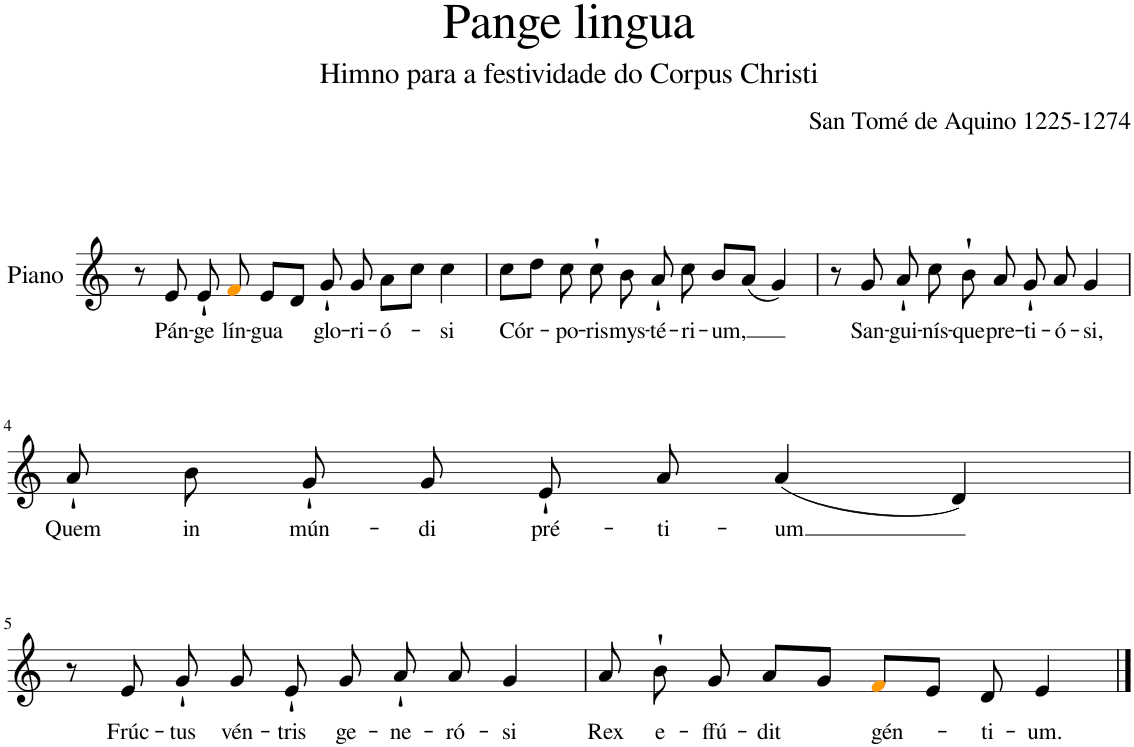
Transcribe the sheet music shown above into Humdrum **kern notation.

**kern	**text
*part1	*part1
*staff1	*staff1
*I"Piano	*
*I'Pno	*
*clefG2	*
*k[]	*
*M6/4	*
=1	=1
8r	.
!	!LO:LY:b
8e/	Pán-
!	!LO:LY:b
8e`/	-ge
!	!LO:LY:b
8fi/	lín-
!	!LO:LY:b
8e/L	-gua
8d/J	.
!	!LO:LY:b
8g`/	glo-
!	!LO:LY:b
8g/	-ri-
!	!LO:LY:b
8a\L	-ó-
8cc\J	.
!	!LO:LY:b
4cc\	-si
=2	=2
*M11/8	*
!	!LO:LY:b
8cc\L	Cór-
8dd\J	.
!	!LO:LY:b
8cc\	-po-
!	!LO:LY:b
8cc`\	-ris
!	!LO:LY:b
8b\	mys-
!	!LO:LY:b
8a`/	-té-
!	!LO:LY:b
8cc\	-ri-
!	!LO:LY:b
8b/L	-um,
(8a/J	.
4g/)	.
=3	=3
*M5/4	*
8r	.
!	!LO:LY:b
8g/	San-
!	!LO:LY:b
8a`/	-gui-
!	!LO:LY:b
8cc\	-nís-
!	!LO:LY:b
8b`\	-que
!	!LO:LY:b
8a/	pre-
!	!LO:LY:b
8g`/	-ti-
!	!LO:LY:b
8a/	-ó-
!	!LO:LY:b
4g/	-si,
!!LO:LB:g=z
=4	=4
!	!LO:LY:b
8a`/	Quem
!	!LO:LY:b
8b\	in
!	!LO:LY:b
8g`/	mún-
!	!LO:LY:b
8g/	-di
!	!LO:LY:b
8e`/	pré-
!	!LO:LY:b
8a/	-ti-
!	!LO:LY:b
(4a/	-um
4d/)	.
!!LO:LB:g=z
=5	=5
8r	.
!	!LO:LY:b
8e/	Frúc-
!	!LO:LY:b
8g`/	-tus
!	!LO:LY:b
8g/	vén-
!	!LO:LY:b
8e`/	-tris
!	!LO:LY:b
8g/	ge-
!	!LO:LY:b
8a`/	-ne-
!	!LO:LY:b
8a/	-ró-
!	!LO:LY:b
4g/	-si
=6	=6
!	!LO:LY:b
8a/	Rex
!	!LO:LY:b
8b`\	e-
!	!LO:LY:b
8g/	-ffú-
!	!LO:LY:b
8a/L	-dit
8g/J	.
!	!LO:LY:b
8fi/L	gén-
8e/J	.
!	!LO:LY:b
8d/	-ti-
!	!LO:LY:b
4e/	-um.
==	==
*-	*-
